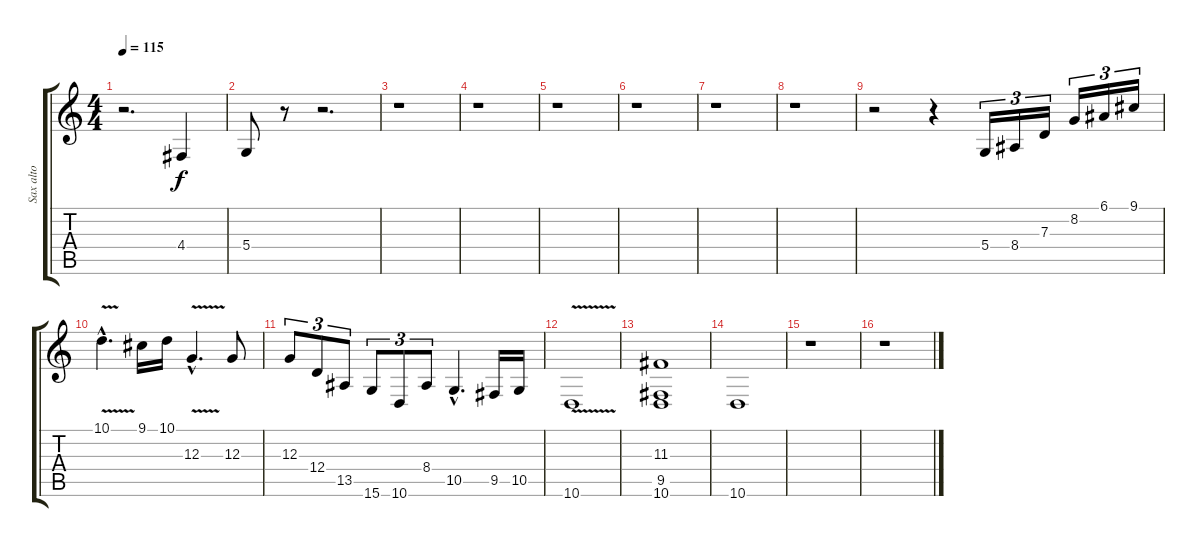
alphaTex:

\track ("Sax alto" "Sax alto") {instrument altosax}
\staff {score tabs}
\tuning (E4 B3 G3 D3 A2 E2) {hide}
\ts (4 4)
\section ("" "")
\tempo 115
\clef g2
\ks c
r.2{d dy f instrument altosax} 4.4.4 |
5.4.8 r.8 r.2{d} |
r.1 |
r.1 |
r.1 |
r.1 |
r.1 |
r.1 |
r.2 r.4 5.4.16{tu (3 2)} 8.4.16{tu (3 2)} 7.3.16{tu (3 2)} 8.2.16{tu (3 2)} 6.1.16{tu (3 2)} 9.1.16{tu (3 2)} |
10.1{v hac}.4{d} 9.1.16 10.1.16 12.3{v hac}.4{d} 12.3.8 |
12.3.8{tu (3 2)} 12.4.8{tu (3 2)} 13.5.8{tu (3 2)} 15.6.8{tu (3 2)} 10.6.8{tu (3 2)} 8.4.8{tu (3 2)} 10.5{hac}.4{d} 9.5.16 10.5.16 |
10.6{v}.1 |
(11.3 9.5 10.6).1 |
\section ("" "")
10.6.1 |
r.1 |
r.1
